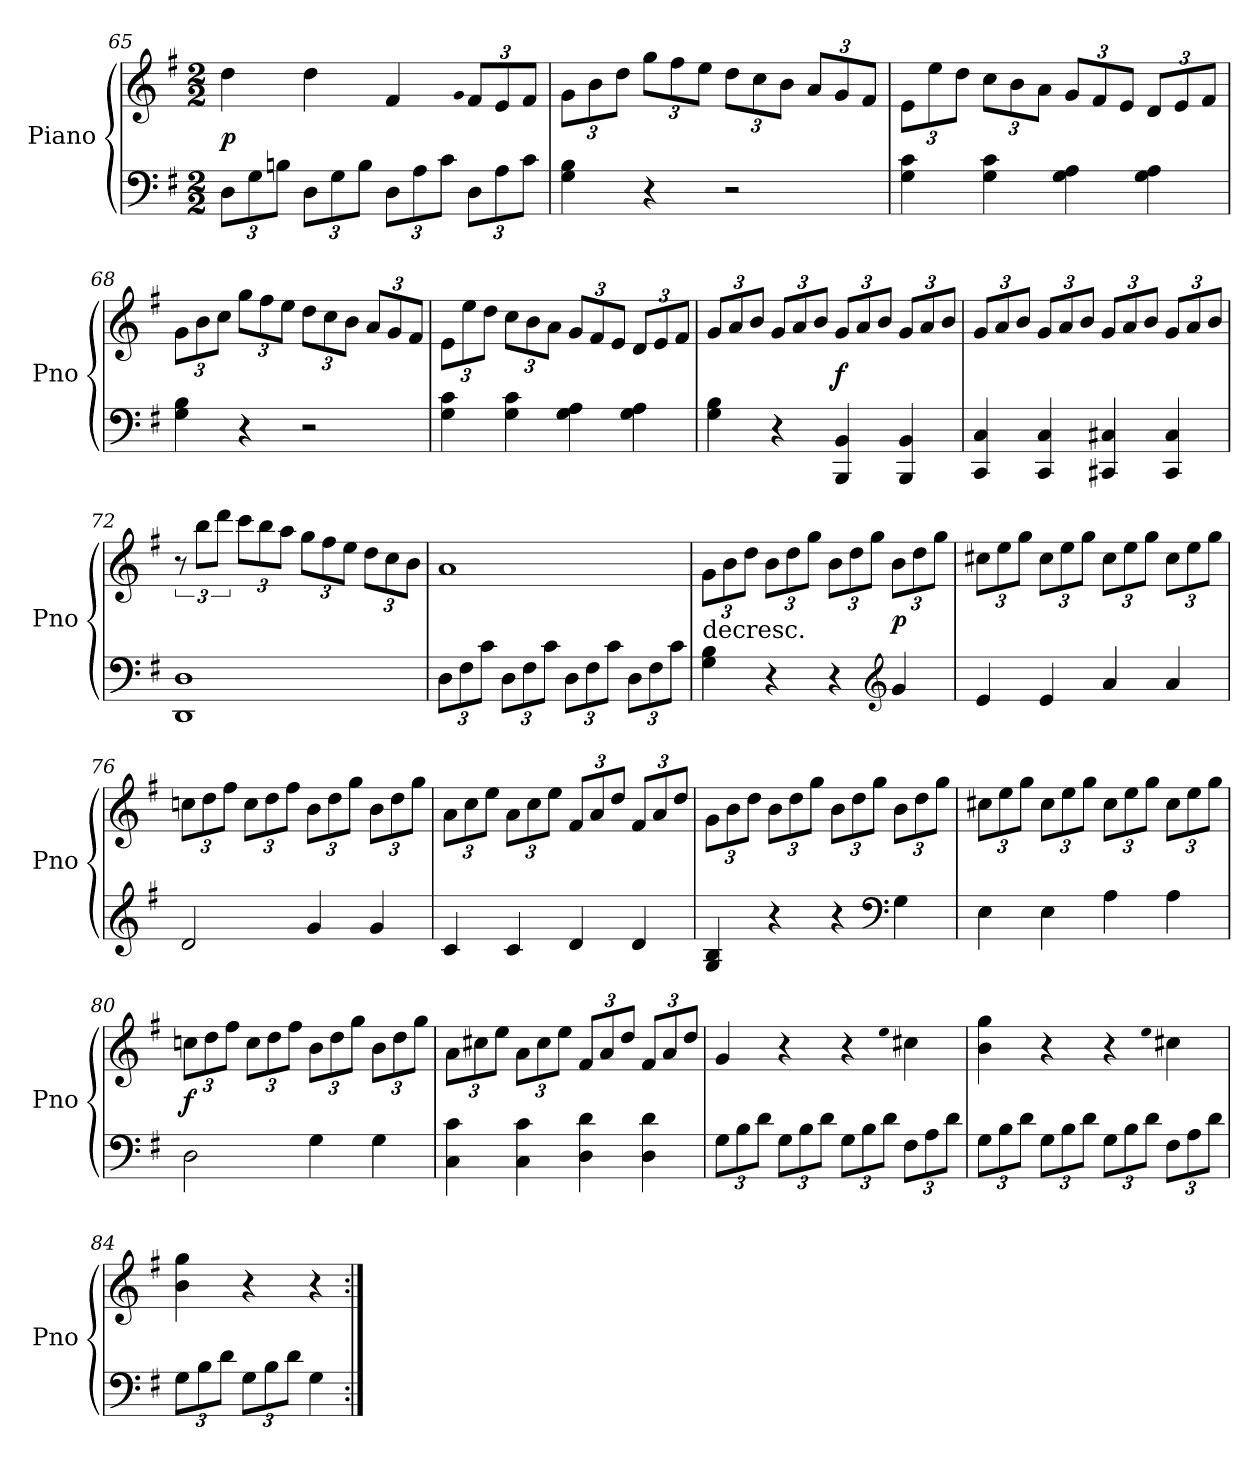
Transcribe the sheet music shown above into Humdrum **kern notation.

**kern	**kern	**dynam
*part1	*part1	*part1
*staff2	*staff1	*staff1/2
*I"Piano	*	*
*I'Pno	*	*
*clefF4	*clefG2	*
*k[f#]	*k[f#]	*
*G:	*G:	*
*M2/2	*M2/2	*
=65	=65	=65
12D\L	4dd\	p
12G\	.	.
12Bn\J	.	.
12D\L	4dd\	.
12G\	.	.
12B\J	.	.
12D\L	4f#/	.
12A\	.	.
12c\J	.	.
.	qg	.
12D\L	12f#/L	.
12A\	12e/	.
12c\J	12f#/J	.
=66	=66	=66
4G\ 4B\	12g\L	.
.	12b\	.
.	12dd\J	.
4r	12gg\L	.
.	12ff#\	.
.	12ee\J	.
2r	12dd\L	.
.	12cc\	.
.	12b\J	.
.	12a/L	.
.	12g/	.
.	12f#/J	.
=67	=67	=67
4G\ 4c\	12e\L	.
.	12ee\	.
.	12dd\J	.
4G\ 4c\	12cc\L	.
.	12b\	.
.	12a\J	.
4G\ 4A\	12g/L	.
.	12f#/	.
.	12e/J	.
4G\ 4A\	12d/L	.
.	12e/	.
.	12f#/J	.
=68	=68	=68
4G\ 4B\	12g\L	.
.	12b\	.
.	12cc\J	.
4r	12gg\L	.
.	12ff#\	.
.	12ee\J	.
2r	12dd\L	.
.	12cc\	.
.	12b\J	.
.	12a/L	.
.	12g/	.
.	12f#/J	.
=69	=69	=69
4G\ 4c\	12e\L	.
.	12ee\	.
.	12dd\J	.
4G\ 4c\	12cc\L	.
.	12b\	.
.	12a\J	.
4G\ 4A\	12g/L	.
.	12f#/	.
.	12e/J	.
4G\ 4A\	12d/L	.
.	12e/	.
.	12f#/J	.
=70	=70	=70
4G\ 4B\	12g/L	.
.	12a/	.
.	12b/J	.
4r	12g/L	.
.	12a/	.
.	12b/J	.
4BBB/ 4BB/	12g/L	f
.	12a/	.
.	12b/J	.
4BBB/ 4BB/	12g/L	.
.	12a/	.
.	12b/J	.
=71	=71	=71
4CC/ 4C/	12g/L	.
.	12a/	.
.	12b/J	.
4CC/ 4C/	12g/L	.
.	12a/	.
.	12b/J	.
4CC#X/ 4C#X/	12g/L	.
.	12a/	.
.	12b/J	.
4CC#/ 4C#/	12g/L	.
.	12a/	.
.	12b/J	.
=72	=72	=72
1DD 1D	12r	.
.	12bb\L	.
.	12ddd\J	.
.	12ccc\L	.
.	12bb\	.
.	12aa\J	.
.	12gg\L	.
.	12ff#\	.
.	12ee\J	.
.	12dd\L	.
.	12cc\	.
.	12b\J	.
=73	=73	=73
12D\L	1a	.
12F#\	.	.
12c\J	.	.
12D\L	.	.
12F#\	.	.
12c\J	.	.
12D\L	.	.
12F#\	.	.
12c\J	.	.
12D\L	.	.
12F#\	.	.
12c\J	.	.
=74	=74	=74
!	!LO:TX:c:t=decresc.	!
4G\ 4B\	12g\L	.
.	12b\	.
.	12dd\J	.
4r	12b\L	.
.	12dd\	.
.	12gg\J	.
4r	12b\L	.
.	12dd\	.
.	12gg\J	.
*clefG2	*	*
4g/	12b\L	p
.	12dd\	.
.	12gg\J	.
=75	=75	=75
4e/	12cc#X\L	.
.	12ee\	.
.	12gg\J	.
4e/	12cc#\L	.
.	12ee\	.
.	12gg\J	.
4a/	12cc#\L	.
.	12ee\	.
.	12gg\J	.
4a/	12cc#\L	.
.	12ee\	.
.	12gg\J	.
=76	=76	=76
2d/	12ccn\L	.
.	12dd\	.
.	12ff#\J	.
.	12cc\L	.
.	12dd\	.
.	12ff#\J	.
4g/	12b\L	.
.	12dd\	.
.	12gg\J	.
4g/	12b\L	.
.	12dd\	.
.	12gg\J	.
=77	=77	=77
4c/	12a\L	.
.	12cc\	.
.	12ee\J	.
4c/	12a\L	.
.	12cc\	.
.	12ee\J	.
4d/	12f#/L	.
.	12a/	.
.	12dd/J	.
4d/	12f#/L	.
.	12a/	.
.	12dd/J	.
=78	=78	=78
4G/ 4B/	12g\L	.
.	12b\	.
.	12dd\J	.
4r	12b\L	.
.	12dd\	.
.	12gg\J	.
4r	12b\L	.
.	12dd\	.
.	12gg\J	.
*clefF4	*	*
4G\	12b\L	.
.	12dd\	.
.	12gg\J	.
=79	=79	=79
4E\	12cc#X\L	.
.	12ee\	.
.	12gg\J	.
4E\	12cc#\L	.
.	12ee\	.
.	12gg\J	.
4A\	12cc#\L	.
.	12ee\	.
.	12gg\J	.
4A\	12cc#\L	.
.	12ee\	.
.	12gg\J	.
=80	=80	=80
2D\	12ccn\L	f
.	12dd\	.
.	12ff#\J	.
.	12cc\L	.
.	12dd\	.
.	12ff#\J	.
4G\	12b\L	.
.	12dd\	.
.	12gg\J	.
4G\	12b\L	.
.	12dd\	.
.	12gg\J	.
=81	=81	=81
4C\ 4c\	12a\L	.
.	12cc#X\	.
.	12ee\J	.
4C\ 4c\	12a\L	.
.	12cc#\	.
.	12ee\J	.
4D\ 4d\	12f#/L	.
.	12a/	.
.	12dd/J	.
4D\ 4d\	12f#/L	.
.	12a/	.
.	12dd/J	.
=82	=82	=82
12G\L	4g/	.
12B\	.	.
12d\J	.	.
12G\L	4r	.
12B\	.	.
12d\J	.	.
12G\L	4r	.
12B\	.	.
12d\J	.	.
.	qee	.
12F#\L	4cc#X\	.
12A\	.	.
12d\J	.	.
=83	=83	=83
12G\L	4b\ 4gg\	.
12B\	.	.
12d\J	.	.
12G\L	4r	.
12B\	.	.
12d\J	.	.
12G\L	4r	.
12B\	.	.
12d\J	.	.
.	qee	.
12F#\L	4cc#X\	.
12A\	.	.
12d\J	.	.
=84	=84	=84
12G\L	4b\ 4gg\	.
12B\	.	.
12d\J	.	.
12G\L	4r	.
12B\	.	.
12d\J	.	.
4G\	4r	.
=:|!	=:|!	=:|!
*-	*-	*-
